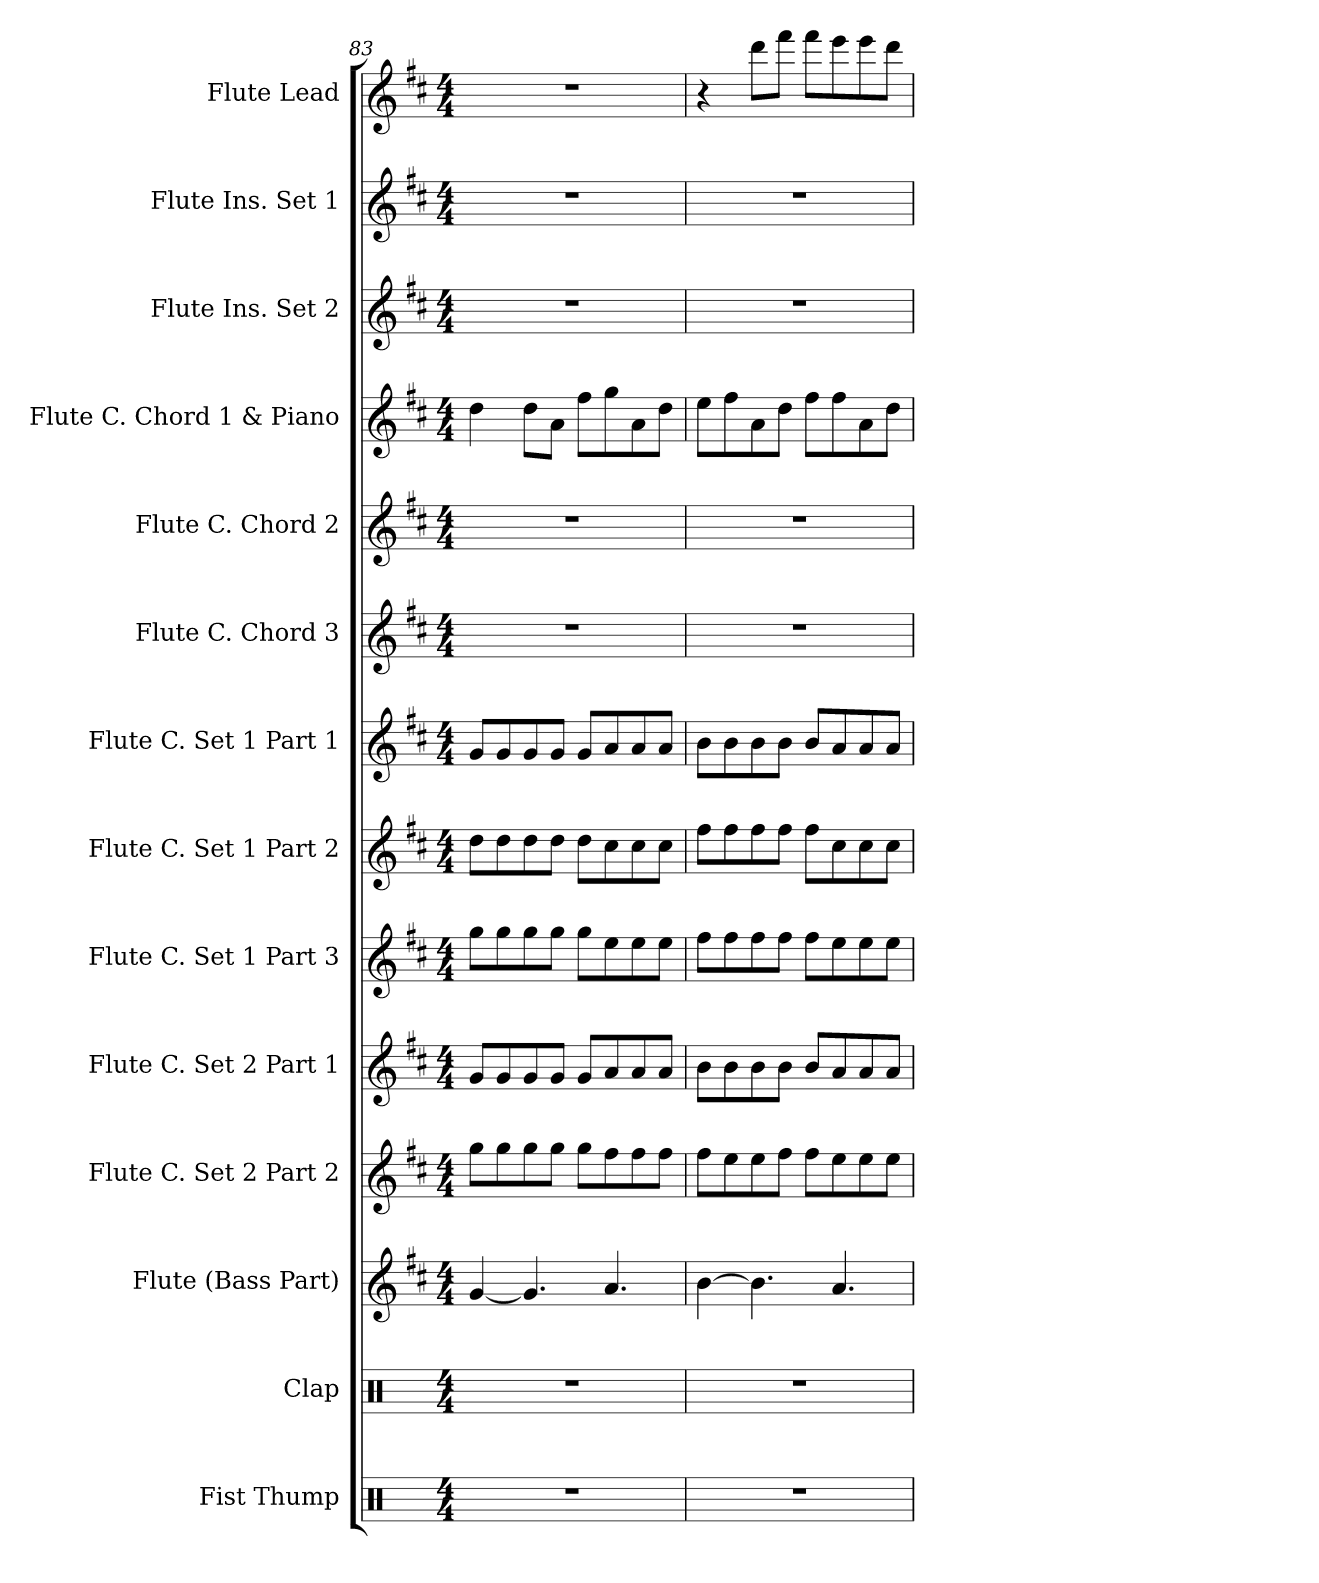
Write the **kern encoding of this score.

**kern	**kern	**kern	**kern	**kern	**kern	**kern	**kern	**kern	**kern	**kern	**kern	**kern	**kern
*part14	*part13	*part12	*part11	*part10	*part9	*part8	*part7	*part6	*part5	*part4	*part3	*part2	*part1
*staff14	*staff13	*staff12	*staff11	*staff10	*staff9	*staff8	*staff7	*staff6	*staff5	*staff4	*staff3	*staff2	*staff1
*I"Fist Thump	*I"Clap	*I"Flute (Bass Part)	*I"Flute C. Set 2 Part 2	*I"Flute C. Set 2 Part 1	*I"Flute C. Set 1 Part 3	*I"Flute C. Set 1 Part 2	*I"Flute C. Set 1 Part 1	*I"Flute C. Chord 3	*I"Flute C. Chord 2	*I"Flute C. Chord 1 &amp; Piano	*I"Flute Ins. Set 2	*I"Flute Ins. Set 1	*I"Flute Lead
*I'F.T.	*I'C.	*I'Fl. (BP)	*I'Fl. CS2 P2	*I'Fl. CS2 P1	*I'Fl. CS1 P3	*I'Fl. CS1 P2	*I'Fl. CS1 P1	*I'Fl. CC3	*I'Fl. CC2	*I'Fl. CC1 &amp; P	*I'Fl. IS2	*I'Fl. IS1	*I'Fl. Le.
*clefX	*clefX	*clefG2	*clefG2	*clefG2	*clefG2	*clefG2	*clefG2	*clefG2	*clefG2	*clefG2	*clefG2	*clefG2	*clefG2
*k[]	*k[]	*k[f#c#]	*k[f#c#]	*k[f#c#]	*k[f#c#]	*k[f#c#]	*k[f#c#]	*k[f#c#]	*k[f#c#]	*k[f#c#]	*k[f#c#]	*k[f#c#]	*k[f#c#]
*M4/4	*M4/4	*M4/4	*M4/4	*M4/4	*M4/4	*M4/4	*M4/4	*M4/4	*M4/4	*M4/4	*M4/4	*M4/4	*M4/4
=83	=83	=83	=83	=83	=83	=83	=83	=83	=83	=83	=83	=83	=83
1r	1r	[4g/	8gg\L	8g/L	8gg\L	8dd\L	8g/L	1r	1r	4dd\	1r	1r	1r
.	.	.	8gg\	8g/	8gg\	8dd\	8g/	.	.	.	.	.	.
.	.	4.g/]	8gg\	8g/	8gg\	8dd\	8g/	.	.	8dd\L	.	.	.
.	.	.	8gg\J	8g/J	8gg\J	8dd\J	8g/J	.	.	8a\J	.	.	.
.	.	.	8gg\L	8g/L	8gg\L	8dd\L	8g/L	.	.	8ff#\L	.	.	.
.	.	4.a/	8ff#\	8a/	8ee\	8cc#\	8a/	.	.	8gg\	.	.	.
.	.	.	8ff#\	8a/	8ee\	8cc#\	8a/	.	.	8a\	.	.	.
.	.	.	8ff#\J	8a/J	8ee\J	8cc#\J	8a/J	.	.	8dd\J	.	.	.
!!LO:PB:g=z
=84	=84	=84	=84	=84	=84	=84	=84	=84	=84	=84	=84	=84	=84
1r	1r	[4b\	8ff#\L	8b\L	8ff#\L	8ff#\L	8b\L	1r	1r	8ee\L	1r	1r	4r
.	.	.	8ee\	8b\	8ff#\	8ff#\	8b\	.	.	8ff#\	.	.	.
.	.	4.b\]	8ee\	8b\	8ff#\	8ff#\	8b\	.	.	8a\	.	.	8ddd\L
.	.	.	8ff#\J	8b\J	8ff#\J	8ff#\J	8b\J	.	.	8dd\J	.	.	8fff#\J
.	.	.	8ff#\L	8b/L	8ff#\L	8ff#\L	8b/L	.	.	8ff#\L	.	.	8fff#\L
.	.	4.a/	8ee\	8a/	8ee\	8cc#\	8a/	.	.	8ff#\	.	.	8eee\
.	.	.	8ee\	8a/	8ee\	8cc#\	8a/	.	.	8a\	.	.	8eee\
.	.	.	8ee\J	8a/J	8ee\J	8cc#\J	8a/J	.	.	8dd\J	.	.	8ddd\J
=	=	=	=	=	=	=	=	=	=	=	=	=	=
*-	*-	*-	*-	*-	*-	*-	*-	*-	*-	*-	*-	*-	*-
